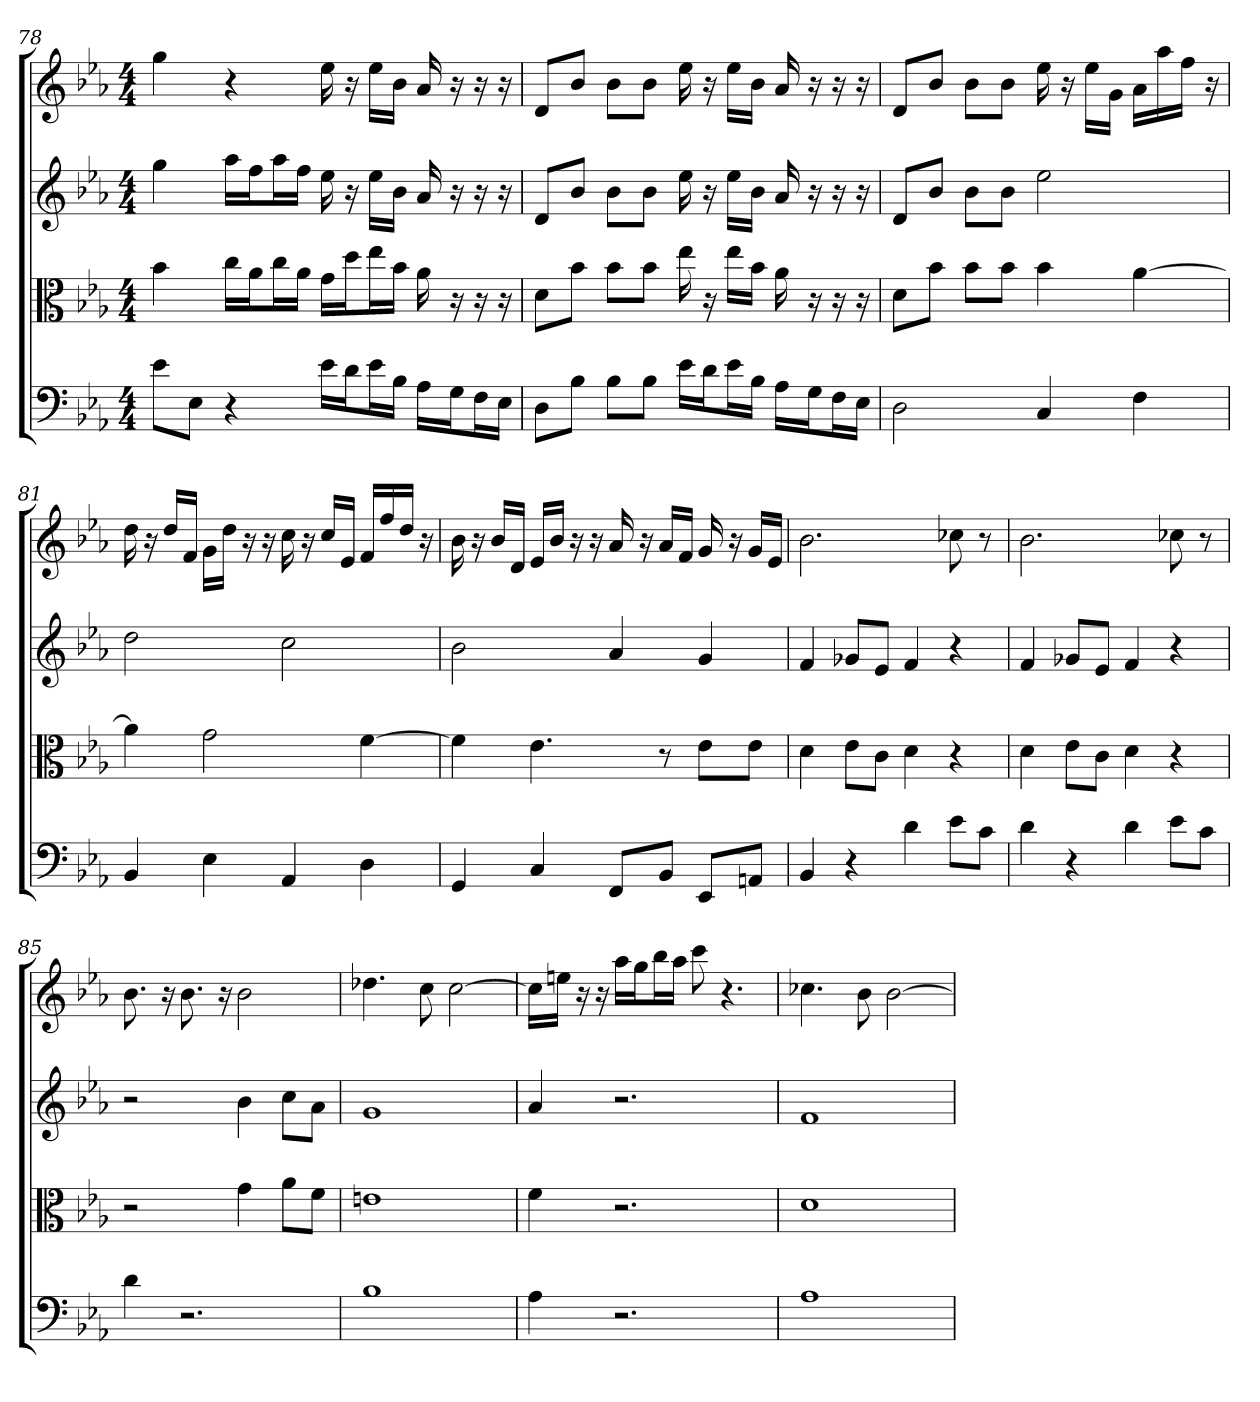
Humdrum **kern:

**kern	**kern	**kern	**kern
*part4	*part3	*part2	*part1
*staff4	*staff3	*staff2	*staff1
*clefF4	*clefC3	*clefG2	*clefG2
*k[b-e-a-]	*k[b-e-a-]	*k[b-e-a-]	*k[b-e-a-]
*E-:	*E-:	*E-:	*E-:
*M4/4	*M4/4	*M4/4	*M4/4
=78	=78	=78	=78
8e-\L	4b-	4gg	4gg
8E-\J	.	.	.
4r	16cc\LL	16aa-\LL	4r
.	16a-\J	16ff\J	.
.	16cc\L	16aa-\L	.
.	16a-\JJ	16ff\JJ	.
16e-\LL	16g\LL	16ee-	16ee-
16d\J	16dd\J	16r	16r
16e-\L	16ee-\L	16ee-\LL	16ee-\LL
16B-\JJ	16b-\JJ	16b-\JJ	16b-\JJ
16A-\LL	16a-	16a-	16a-
16G\J	16r	16r	16r
16F\L	16r	16r	16r
16E-\JJ	16r	16r	16r
=79	=79	=79	=79
8D\L	8d\L	8d/L	8d/L
8B-\J	8b-\J	8b-/J	8b-/J
8B-\L	8b-\L	8b-\L	8b-\L
8B-\J	8b-\J	8b-\J	8b-\J
16e-\LL	16ee-	16ee-	16ee-
16d\J	16r	16r	16r
16e-\L	16ee-\LL	16ee-\LL	16ee-\LL
16B-\JJ	16b-\JJ	16b-\JJ	16b-\JJ
16A-\LL	16a-	16a-	16a-
16G\J	16r	16r	16r
16F\L	16r	16r	16r
16E-\JJ	16r	16r	16r
=80	=80	=80	=80
2D	8d\L	8d/L	8d/L
.	8b-\J	8b-/J	8b-/J
.	8b-\L	8b-\L	8b-\L
.	8b-\J	8b-\J	8b-\J
4C	4b-	2ee-	16ee-
.	.	.	16r
.	.	.	16ee-\LL
.	.	.	16g\JJ
4F	[4a-	.	16a-\LL
.	.	.	16aa-\
.	.	.	16ff\JJ
.	.	.	16r
=81	=81	=81	=81
4BB-	4a-]	2dd	16dd
.	.	.	16r
.	.	.	16dd/LL
.	.	.	16f/JJ
4E-	2g	.	16g\LL
.	.	.	16dd\JJ
.	.	.	16r
.	.	.	16r
4AA-	.	2cc	16cc
.	.	.	16r
.	.	.	16cc/LL
.	.	.	16e-/JJ
4D	[4f	.	16f/LL
.	.	.	16ff/
.	.	.	16dd/JJ
.	.	.	16r
=82	=82	=82	=82
4GG	4f]	2b-	16b-
.	.	.	16r
.	.	.	16b-/LL
.	.	.	16d/JJ
4C	4.e-	.	16e-/LL
.	.	.	16b-/JJ
.	.	.	16r
.	.	.	16r
8FF/L	.	4a-	16a-
.	.	.	16r
8BB-/J	8r	.	16a-/LL
.	.	.	16f/JJ
8EE-/L	8e-\L	4g	16g
.	.	.	16r
8AAn/J	8e-\J	.	16g/LL
.	.	.	16e-/JJ
=83	=83	=83	=83
4BB-	4d	4f	2.b-
4r	8e-\L	8g-X/L	.
.	8c\J	8e-/J	.
4d	4d	4f	.
8e-\L	4r	4r	8cc-X
8c\J	.	.	8r
=84	=84	=84	=84
4d	4d	4f	2.b-
4r	8e-\L	8g-X/L	.
.	8c\J	8e-/J	.
4d	4d	4f	.
8e-\L	4r	4r	8cc-X
8c\J	.	.	8r
=85	=85	=85	=85
4d	2r	2r	8.b-
.	.	.	16r
2.r	.	.	8.b-
.	.	.	16r
.	4g	4b-	2b-
.	8a-\L	8cc\L	.
.	8f\J	8a-\J	.
=86	=86	=86	=86
1B-	1en	1g	4.dd-X
.	.	.	8cc
.	.	.	[2cc
=87	=87	=87	=87
4A-	4f	4a-	16cc\LL]
.	.	.	16een\JJ
.	.	.	16r
.	.	.	16r
2.r	2.r	2.r	16aa-\LL
.	.	.	16gg\J
.	.	.	16bb-\L
.	.	.	16aa-\JJ
.	.	.	8ccc
.	.	.	4.r
=88	=88	=88	=88
1A-	1d	1f	4.cc-X
.	.	.	8b-
.	.	.	[2b-
=	=	=	=
*-	*-	*-	*-
